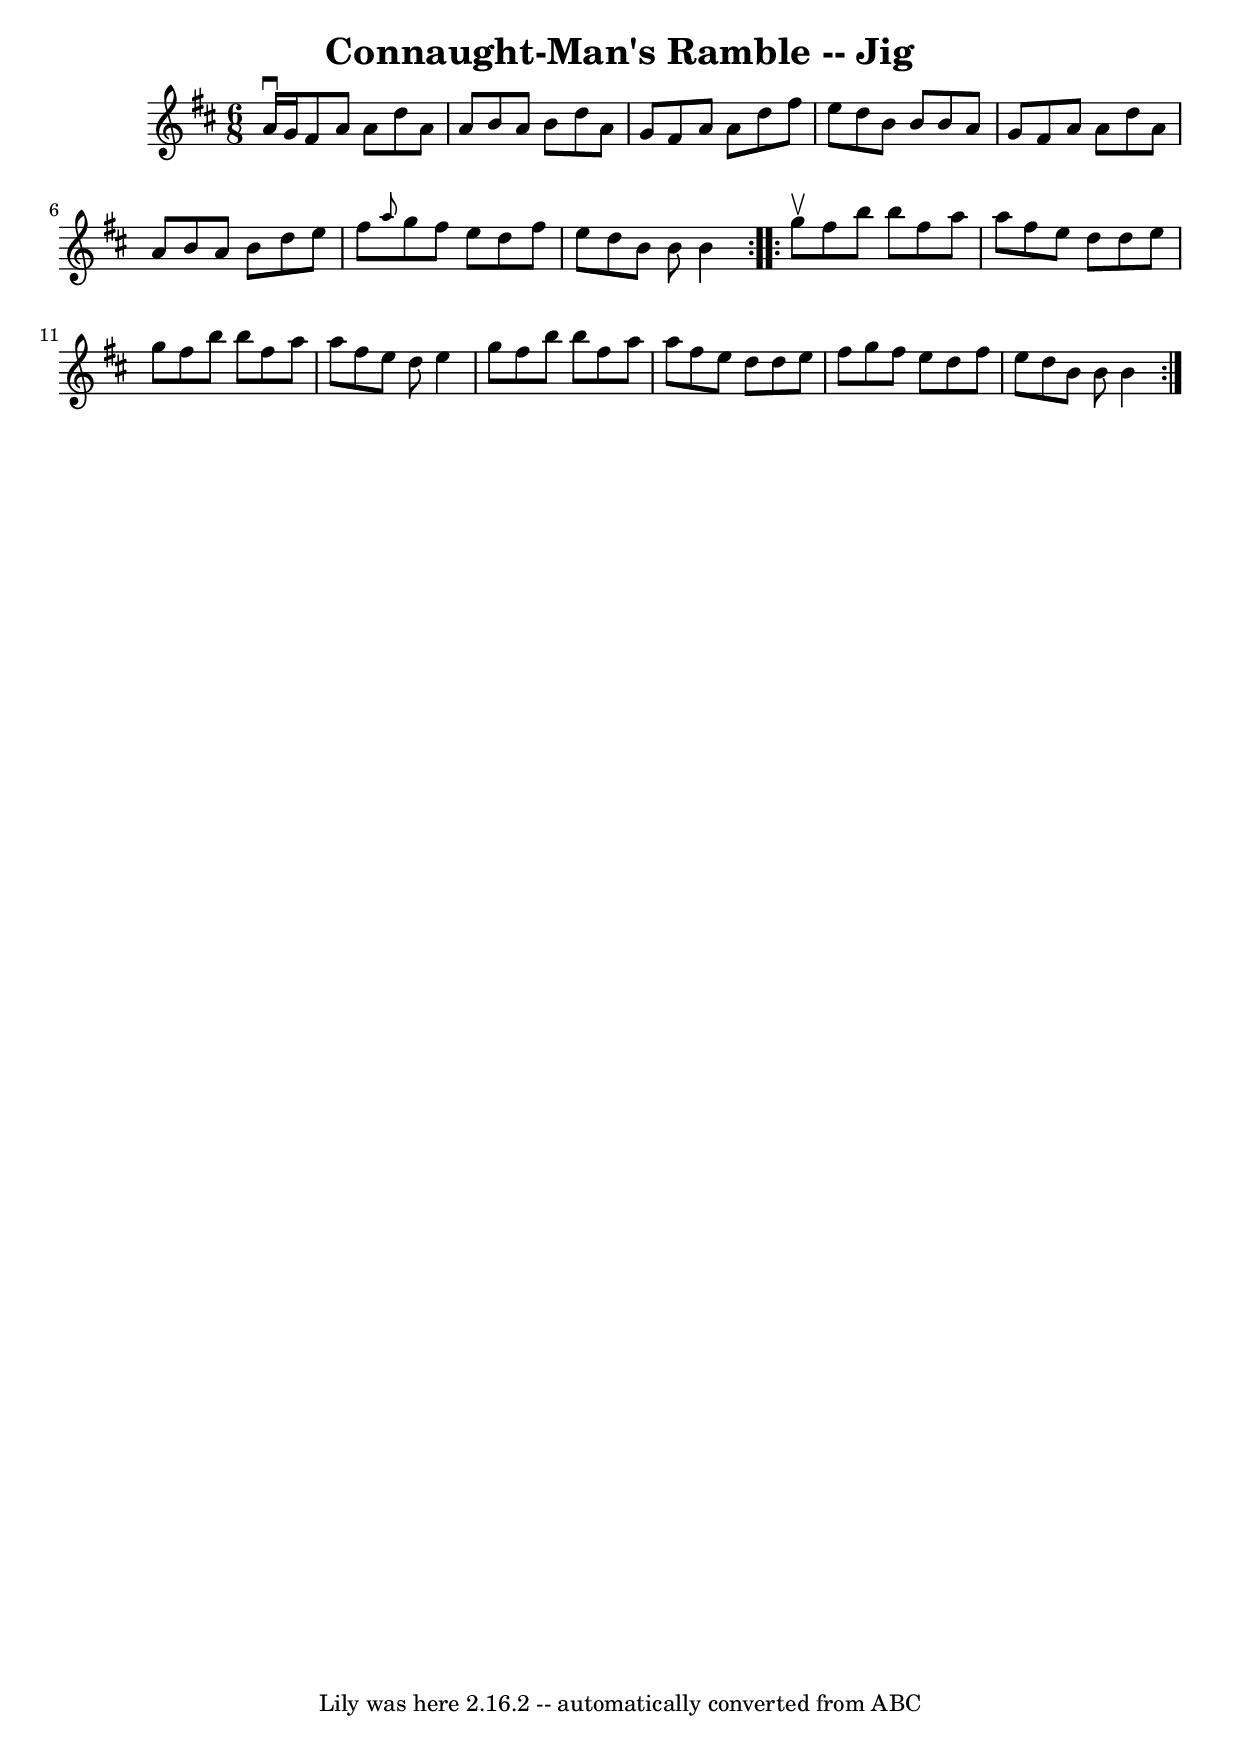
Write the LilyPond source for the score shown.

\version "2.16.2"
\include "Mammoth.ily"
\header {
  %% book = "Ryan's Mammoth Collection"
 crossRefNumber = "1"
 footnotes = "\\\\87 451"
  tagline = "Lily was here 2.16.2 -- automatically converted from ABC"
  title = "Connaught-Man's Ramble -- Jig"

}
voicedefault =  {



  \repeat volta 2 {

    \time 6/8 
    \key d \major a'16^\downbow g'16   |
 fs'8 a'8 a'8 d''8 a'8 a'8     |
 b'8 a'8 b'8 d''8 a'8 g'8  |
 fs'8 a'8 a'8 d''8 fs''8 e''8    |
 d''8 b'8 b'8 b'8 a'8 g'8     |
 fs'8 a'8 a'8 d''8 a'8 a'8     |
 b'8 a'8 b'8 d''8 e''8 fs''8     |
    \grace { a''8   	   } g''8 fs''8 e''8 d''8 fs''8 e''8   |
 d''8 b'8 b'8 b'4  
  }     
  \repeat volta 2 { g''8^\upbow   |
 fs''8 b''8 b''8 fs''8 a''8 a''8    |
 fs''8 e''8 d''8 d''8 e''8 g''8     |
 fs''8 b''8 b''8 fs''8 a''8 a''8     |
 fs''8 e''8 d''8 e''4 g''8     |
 fs''8 b''8 b''8 fs''8 a''8 a''8     |
 fs''8 e''8 d''8 d''8 e''8 fs''8    |
 g''8 fs''8 e''8 d''8 fs''8 e''8     |
 d''8 b'8 b'8    
 b'4  
  }   

}

\score{
  <<

    \context Staff="default"
    {
      \voicedefault 
      
    }

  >>
  \layout {
    
  }
  \midi {
  }

}
